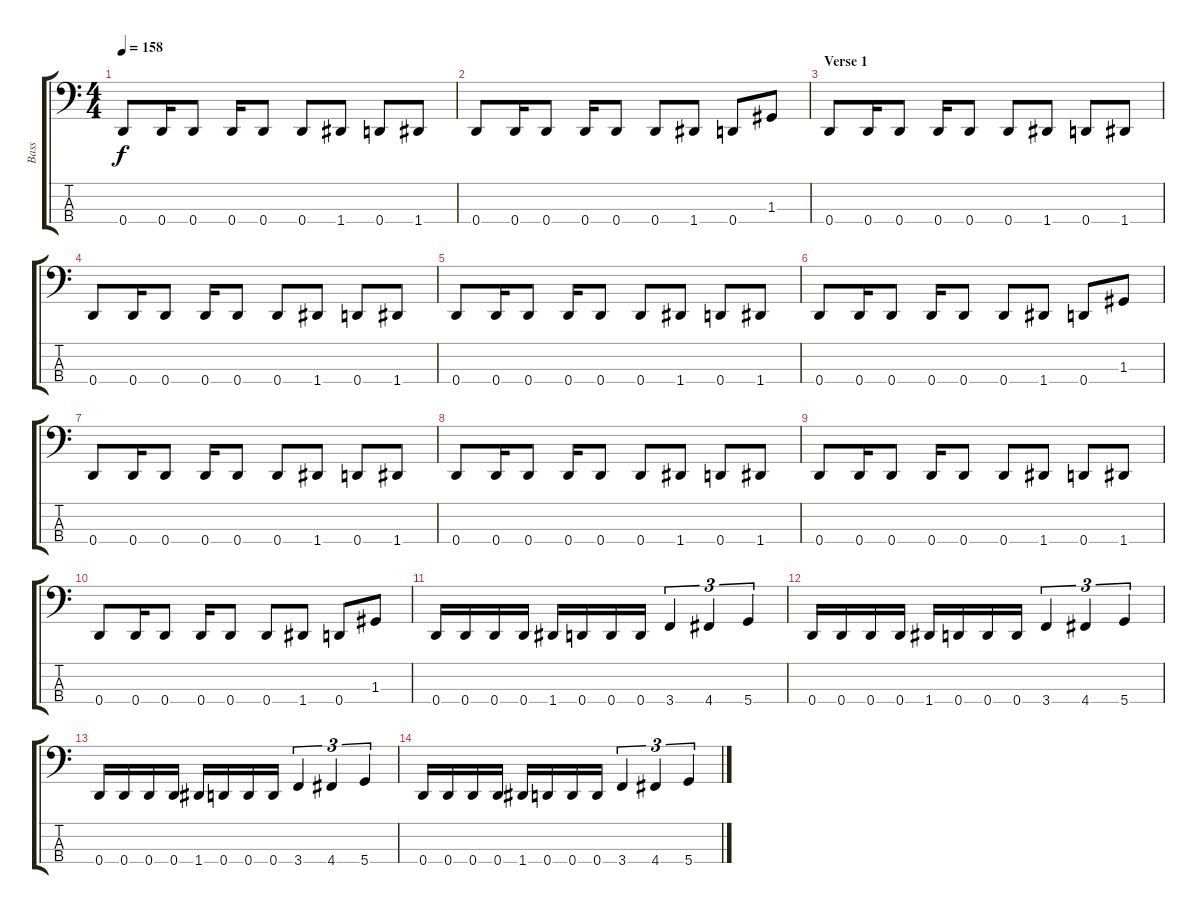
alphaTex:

\track ("Bass" "Bass") {instrument electricbassfinger}
\staff {score tabs}
\tuning (F2 C2 G1 D1) {hide}
\ts (4 4)
\tempo 158
\clef f4
\ks c
0.4.8{dy f} 0.4.16 0.4.8 0.4.16 0.4.8 0.4.8 1.4.8 0.4.8 1.4.8 |
0.4.8 0.4.16 0.4.8 0.4.16 0.4.8 0.4.8 1.4.8 0.4.8 1.3.8 |
\section ("" "Verse 1")
0.4.8 0.4.16 0.4.8 0.4.16 0.4.8 0.4.8 1.4.8 0.4.8 1.4.8 |
0.4.8 0.4.16 0.4.8 0.4.16 0.4.8 0.4.8 1.4.8 0.4.8 1.4.8 |
0.4.8 0.4.16 0.4.8 0.4.16 0.4.8 0.4.8 1.4.8 0.4.8 1.4.8 |
0.4.8 0.4.16 0.4.8 0.4.16 0.4.8 0.4.8 1.4.8 0.4.8 1.3.8 |
0.4.8 0.4.16 0.4.8 0.4.16 0.4.8 0.4.8 1.4.8 0.4.8 1.4.8 |
0.4.8 0.4.16 0.4.8 0.4.16 0.4.8 0.4.8 1.4.8 0.4.8 1.4.8 |
0.4.8 0.4.16 0.4.8 0.4.16 0.4.8 0.4.8 1.4.8 0.4.8 1.4.8 |
0.4.8 0.4.16 0.4.8 0.4.16 0.4.8 0.4.8 1.4.8 0.4.8 1.3.8 |
0.4.16 0.4.16 0.4.16 0.4.16 1.4.16 0.4.16 0.4.16 0.4.16 3.4.4{tu (3 2)} 4.4.4{tu (3 2)} 5.4.4{tu (3 2)} |
0.4.16 0.4.16 0.4.16 0.4.16 1.4.16 0.4.16 0.4.16 0.4.16 3.4.4{tu (3 2)} 4.4.4{tu (3 2)} 5.4.4{tu (3 2)} |
0.4.16 0.4.16 0.4.16 0.4.16 1.4.16 0.4.16 0.4.16 0.4.16 3.4.4{tu (3 2)} 4.4.4{tu (3 2)} 5.4.4{tu (3 2)} |
0.4.16 0.4.16 0.4.16 0.4.16 1.4.16 0.4.16 0.4.16 0.4.16 3.4.4{tu (3 2)} 4.4.4{tu (3 2)} 5.4.4{tu (3 2)}
